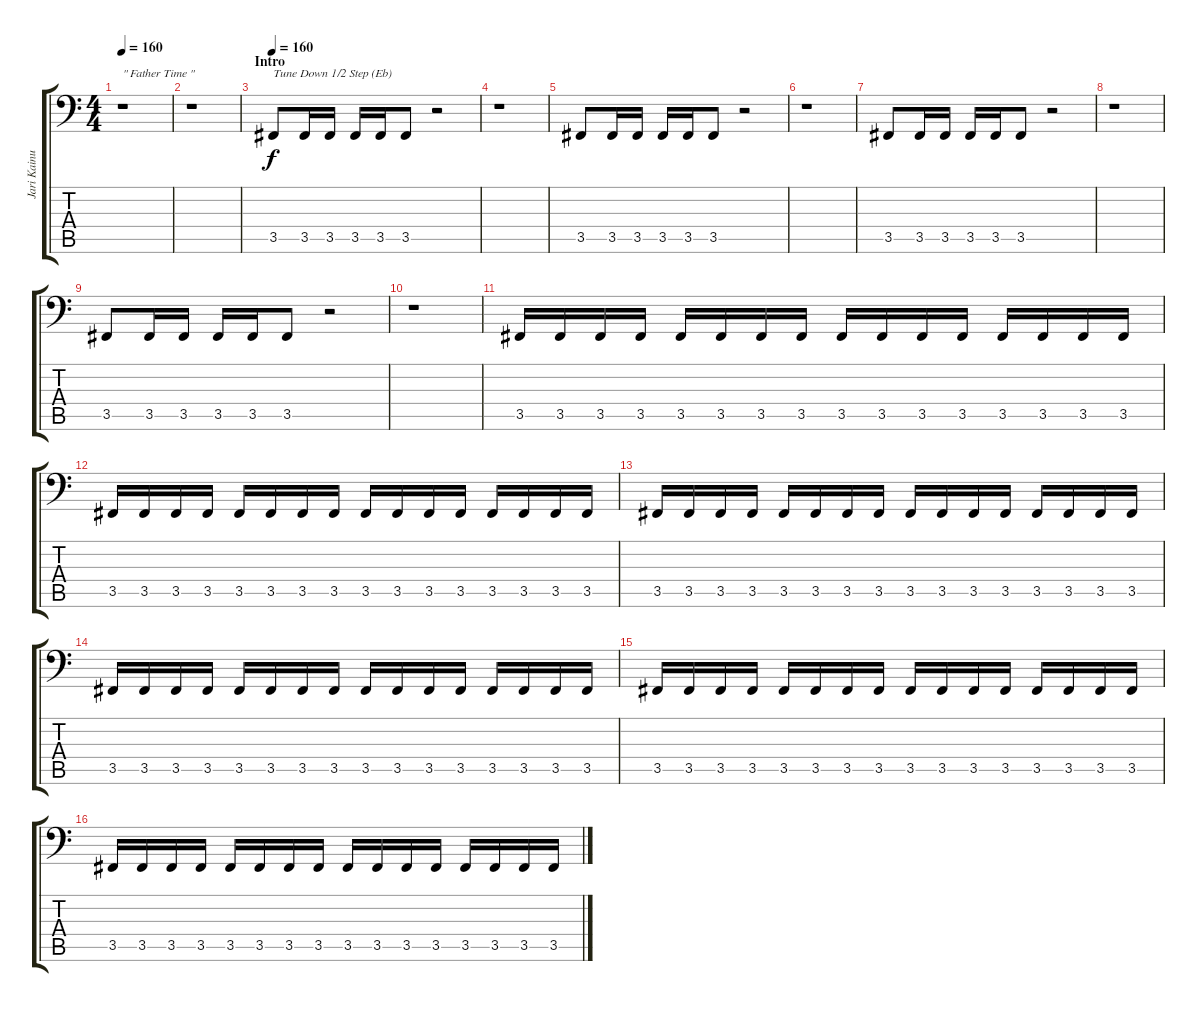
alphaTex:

\track ("Jari Kainulainen" "Jari Kainu") {instrument electricbassfinger}
\staff {score tabs}
\tuning (B2 Gb2 Db2 Ab1 Eb1 Bb0) {hide}
\ts (4 4)
\tempo 160
\tempo 75
\tempo 160
\clef f4
\ks c
r.1{txt "\" Father Time \"" dy f instrument electricbassfinger} |
r.1 |
\section ("" "Intro")
\tempo 160
3.5.8{txt "Tune Down 1/2 Step (Eb)"} 3.5.16 3.5.16 3.5.16 3.5.16 3.5.8 r.2 |
r.1 |
3.5.8 3.5.16 3.5.16 3.5.16 3.5.16 3.5.8 r.2 |
r.1 |
3.5.8 3.5.16 3.5.16 3.5.16 3.5.16 3.5.8 r.2 |
r.1 |
3.5.8 3.5.16 3.5.16 3.5.16 3.5.16 3.5.8 r.2 |
r.1 |
3.5.16 3.5.16 3.5.16 3.5.16 3.5.16 3.5.16 3.5.16 3.5.16 3.5.16 3.5.16 3.5.16 3.5.16 3.5.16 3.5.16 3.5.16 3.5.16 |
3.5.16 3.5.16 3.5.16 3.5.16 3.5.16 3.5.16 3.5.16 3.5.16 3.5.16 3.5.16 3.5.16 3.5.16 3.5.16 3.5.16 3.5.16 3.5.16 |
3.5.16 3.5.16 3.5.16 3.5.16 3.5.16 3.5.16 3.5.16 3.5.16 3.5.16 3.5.16 3.5.16 3.5.16 3.5.16 3.5.16 3.5.16 3.5.16 |
3.5.16 3.5.16 3.5.16 3.5.16 3.5.16 3.5.16 3.5.16 3.5.16 3.5.16 3.5.16 3.5.16 3.5.16 3.5.16 3.5.16 3.5.16 3.5.16 |
3.5.16 3.5.16 3.5.16 3.5.16 3.5.16 3.5.16 3.5.16 3.5.16 3.5.16 3.5.16 3.5.16 3.5.16 3.5.16 3.5.16 3.5.16 3.5.16 |
3.5.16 3.5.16 3.5.16 3.5.16 3.5.16 3.5.16 3.5.16 3.5.16 3.5.16 3.5.16 3.5.16 3.5.16 3.5.16 3.5.16 3.5.16 3.5.16
